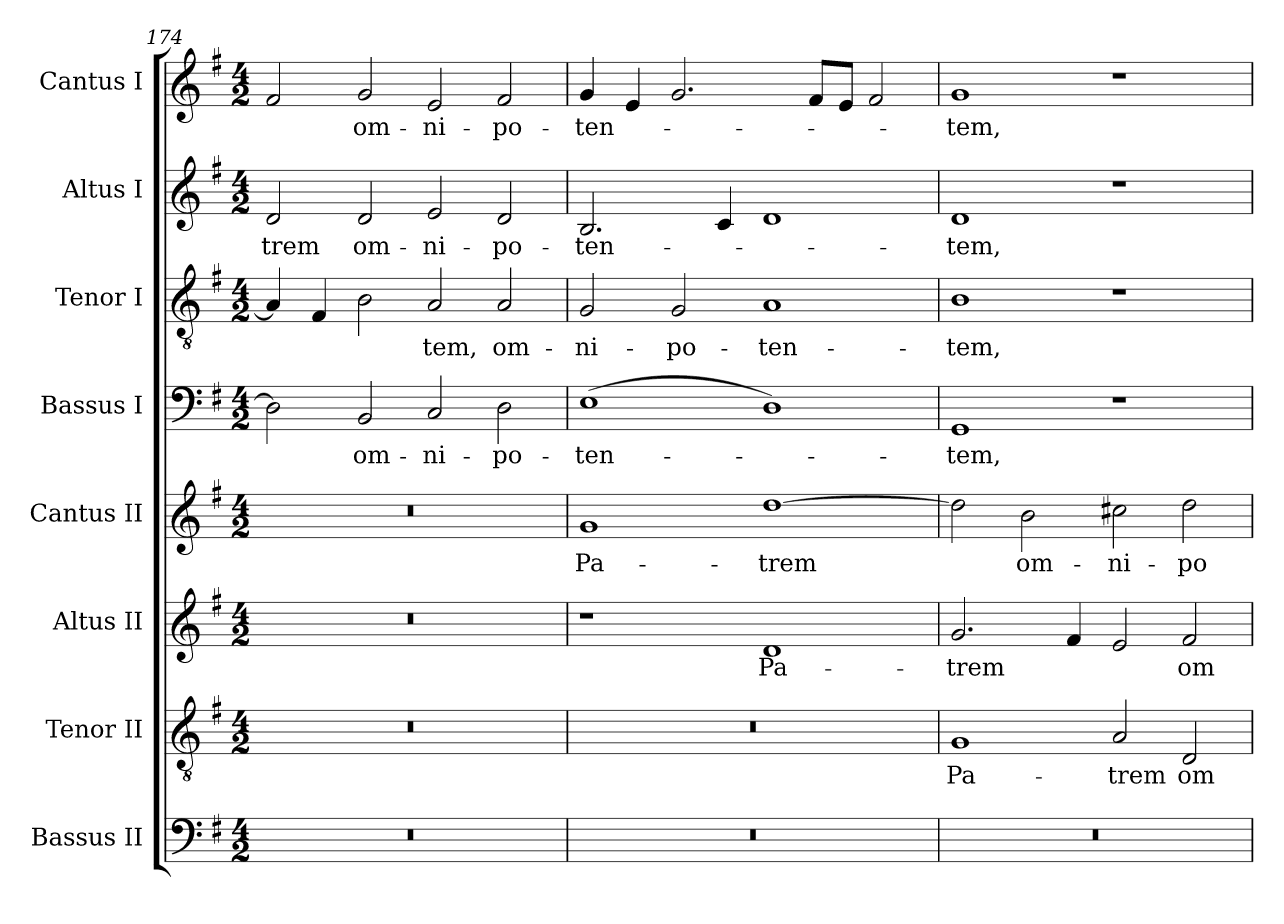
**kern	**kern	**text	**kern	**text	**kern	**text	**kern	**text	**kern	**text	**kern	**text	**kern	**text
*part8	*part7	*part7	*part6	*part6	*part5	*part5	*part4	*part4	*part3	*part3	*part2	*part2	*part1	*part1
*staff8	*staff7	*staff7	*staff6	*staff6	*staff5	*staff5	*staff4	*staff4	*staff3	*staff3	*staff2	*staff2	*staff1	*staff1
*I"Bassus II	*I"Tenor II	*	*I"Altus II	*	*I"Cantus II	*	*I"Bassus I	*	*I"Tenor I	*	*I"Altus I	*	*I"Cantus I	*
*I'B II	*I'T II	*	*I'A II	*	*I'C II	*	*I'B I	*	*I'T I	*	*I'A I	*	*I'C I	*
*clefF4	*clefGv2	*	*clefG2	*	*clefG2	*	*clefF4	*	*clefGv2	*	*clefG2	*	*clefG2	*
*k[f#]	*k[f#]	*	*k[f#]	*	*k[f#]	*	*k[f#]	*	*k[f#]	*	*k[f#]	*	*k[f#]	*
*G:	*G:	*	*G:	*	*G:	*	*G:	*	*G:	*	*G:	*	*G:	*
*M4/2	*M4/2	*	*M4/2	*	*M4/2	*	*M4/2	*	*M4/2	*	*M4/2	*	*M4/2	*
=174	=174	=174	=174	=174	=174	=174	=174	=174	=174	=174	=174	=174	=174	=174
!	!	!	!	!	!	!	!	!	!	!	!	!LO:LY:b	!	!
0r	0r	.	0r	.	0r	.	2D\]	.	4A/]	.	2d/	-trem	2f#/	.
.	.	.	.	.	.	.	.	.	4F#/	.	.	.	.	.
!	!	!	!	!	!	!	!	!LO:LY:b	!	!	!	!	!	!
!	!	!	!	!	!	!	!	!	!	!	!	!LO:LY:b	!	!
!	!	!	!	!	!	!	!	!	!	!	!	!	!	!LO:LY:b
.	.	.	.	.	.	.	2BB/	om-	2B\	.	2d/	om-	2g/	om-
!	!	!	!	!	!	!	!	!LO:LY:b	!	!	!	!	!	!
!	!	!	!	!	!	!	!	!	!	!LO:LY:b	!	!	!	!
!	!	!	!	!	!	!	!	!	!	!	!	!LO:LY:b	!	!
!	!	!	!	!	!	!	!	!	!	!	!	!	!	!LO:LY:b
.	.	.	.	.	.	.	2C/	-ni-	2A/	-tem,	2e/	-ni-	2e/	-ni-
!	!	!	!	!	!	!	!	!LO:LY:b	!	!	!	!	!	!
!	!	!	!	!	!	!	!	!	!	!LO:LY:b	!	!	!	!
!	!	!	!	!	!	!	!	!	!	!	!	!LO:LY:b	!	!
!	!	!	!	!	!	!	!	!	!	!	!	!	!	!LO:LY:b
.	.	.	.	.	.	.	2D\	-po-	2A/	om-	2d/	-po-	2f#/	-po-
=175	=175	=175	=175	=175	=175	=175	=175	=175	=175	=175	=175	=175	=175	=175
!	!	!	!	!	!	!LO:LY:b	!	!	!	!	!	!	!	!
!	!	!	!	!	!	!	!	!LO:LY:b	!	!	!	!	!	!
!	!	!	!	!	!	!	!	!	!	!LO:LY:b	!	!	!	!
!	!	!	!	!	!	!	!	!	!	!	!	!LO:LY:b	!	!
!	!	!	!	!	!	!	!	!	!	!	!	!	!	!LO:LY:b
0r	0r	.	1r	.	1g	Pa-	(>1E	-ten-	2G/	-ni-	2.B/	-ten-	4g/	-ten-
.	.	.	.	.	.	.	.	.	.	.	.	.	4e/	.
!	!	!	!	!	!	!	!	!	!	!LO:LY:b	!	!	!	!
.	.	.	.	.	.	.	.	.	2G/	-po-	.	.	2.g/	.
.	.	.	.	.	.	.	.	.	.	.	4c/	.	.	.
!	!	!	!	!LO:LY:b	!	!	!	!	!	!	!	!	!	!
!	!	!	!	!	!	!LO:LY:b	!	!	!	!	!	!	!	!
!	!	!	!	!	!	!	!	!	!	!LO:LY:b	!	!	!	!
.	.	.	1d	Pa-	[1dd	-trem	1D)	.	1A	-ten-	1d	.	.	.
.	.	.	.	.	.	.	.	.	.	.	.	.	8f#/L	.
.	.	.	.	.	.	.	.	.	.	.	.	.	8e/J	.
.	.	.	.	.	.	.	.	.	.	.	.	.	2f#/	.
!!LO:PB:g=z
=176	=176	=176	=176	=176	=176	=176	=176	=176	=176	=176	=176	=176	=176	=176
!	!	!LO:LY:b	!	!	!	!	!	!	!	!	!	!	!	!
!	!	!	!	!LO:LY:b	!	!	!	!	!	!	!	!	!	!
!	!	!	!	!	!	!	!	!LO:LY:b	!	!	!	!	!	!
!	!	!	!	!	!	!	!	!	!	!LO:LY:b	!	!	!	!
!	!	!	!	!	!	!	!	!	!	!	!	!LO:LY:b	!	!
!	!	!	!	!	!	!	!	!	!	!	!	!	!	!LO:LY:b
0r	1G	Pa-	2.g/	-trem	2dd\]	.	1GG	-tem,	1B	-tem,	1d	-tem,	1g	-tem,
!	!	!	!	!	!	!LO:LY:b	!	!	!	!	!	!	!	!
.	.	.	.	.	2b\	om-	.	.	.	.	.	.	.	.
.	.	.	4f#/	.	.	.	.	.	.	.	.	.	.	.
!	!	!LO:LY:b	!	!	!	!	!	!	!	!	!	!	!	!
!	!	!	!	!	!	!LO:LY:b	!	!	!	!	!	!	!	!
.	2A/	-trem	2e/	.	2cc#X\	-ni-	1r	.	1r	.	1r	.	1r	.
!	!	!LO:LY:b	!	!	!	!	!	!	!	!	!	!	!	!
!	!	!	!	!LO:LY:b	!	!	!	!	!	!	!	!	!	!
!	!	!	!	!	!	!LO:LY:b	!	!	!	!	!	!	!	!
.	2D/	om-	2f#/	om-	2dd\	-po-	.	.	.	.	.	.	.	.
=	=	=	=	=	=	=	=	=	=	=	=	=	=	=
*-	*-	*-	*-	*-	*-	*-	*-	*-	*-	*-	*-	*-	*-	*-
